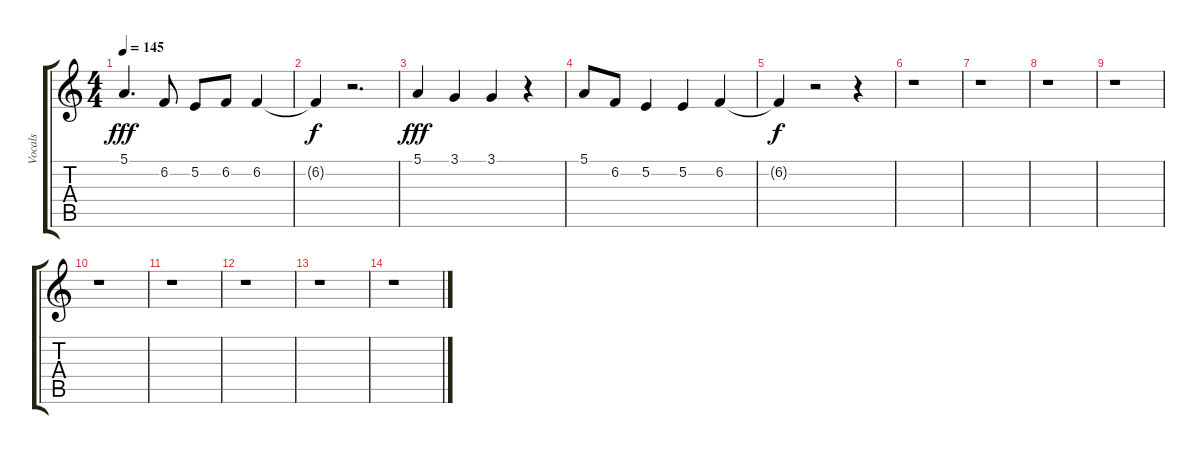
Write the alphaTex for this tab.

\track ("Vocals" "Vocals") {instrument clarinet}
\staff {score tabs}
\tuning (E4 B3 G3 D3 A2 E2) {hide}
\ts (4 4)
\tempo 145
\clef g2
\ks c
5.1.4{d dy fff} 6.2.8 5.2.8 6.2.8 6.2.4 |
6.2{t}.4{dy f} r.2{d} |
5.1.4{dy fff} 3.1.4 3.1.4 r.4 |
5.1.8 6.2.8 5.2.4 5.2.4 6.2.4 |
6.2{t}.4{dy f} r.2 r.4 |
r.1 |
r.1 |
r.1 |
r.1 |
r.1 |
r.1 |
r.1 |
r.1 |
r.1
